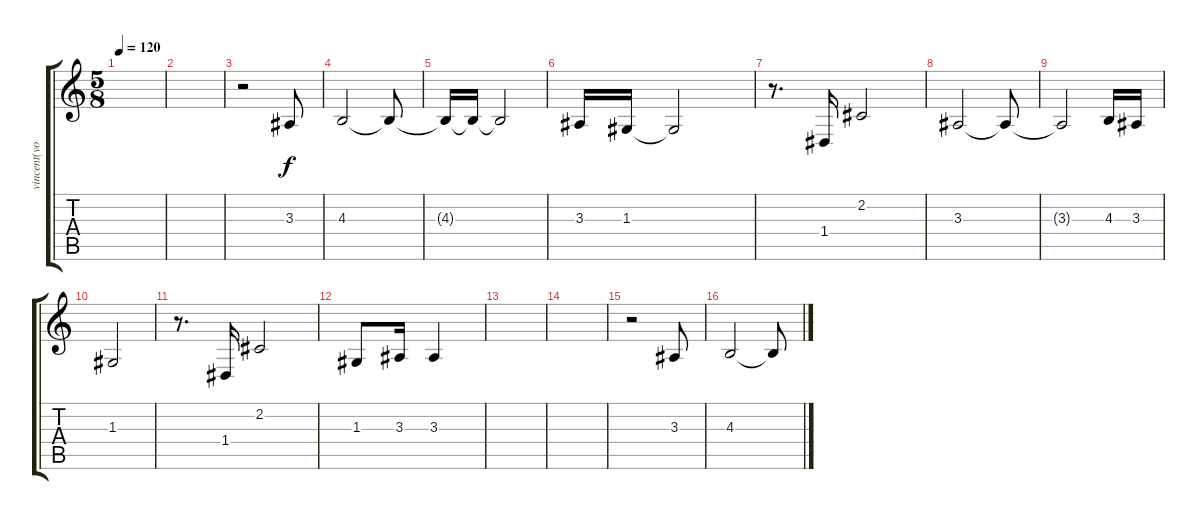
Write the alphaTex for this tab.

\track ("vincent(vocal)" "vincent(vo") {instrument tenorsax}
\staff {score tabs}
\tuning (E4 B3 G3 D3 A2 E2) {hide}
\ts (5 8)
\tempo 120
\clef g2
\ks c
|
|
r.2 3.3.8 |
4.3.2 4.3{t}.8 |
4.3{t}.16 4.3{t}.16 4.3{t}.2 |
3.3.16 1.3.16 1.3{t}.2 |
r.8{d} 1.4.16 2.2.2 |
3.3.2 3.3{t}.8 |
3.3{t}.2 4.3.16 3.3.16 |
1.3.2 |
r.8{d} 1.4.16 2.2.2 |
1.3.8 3.3.16 3.3.4 |
|
|
r.2 3.3.8 |
4.3.2 4.3{t}.8
